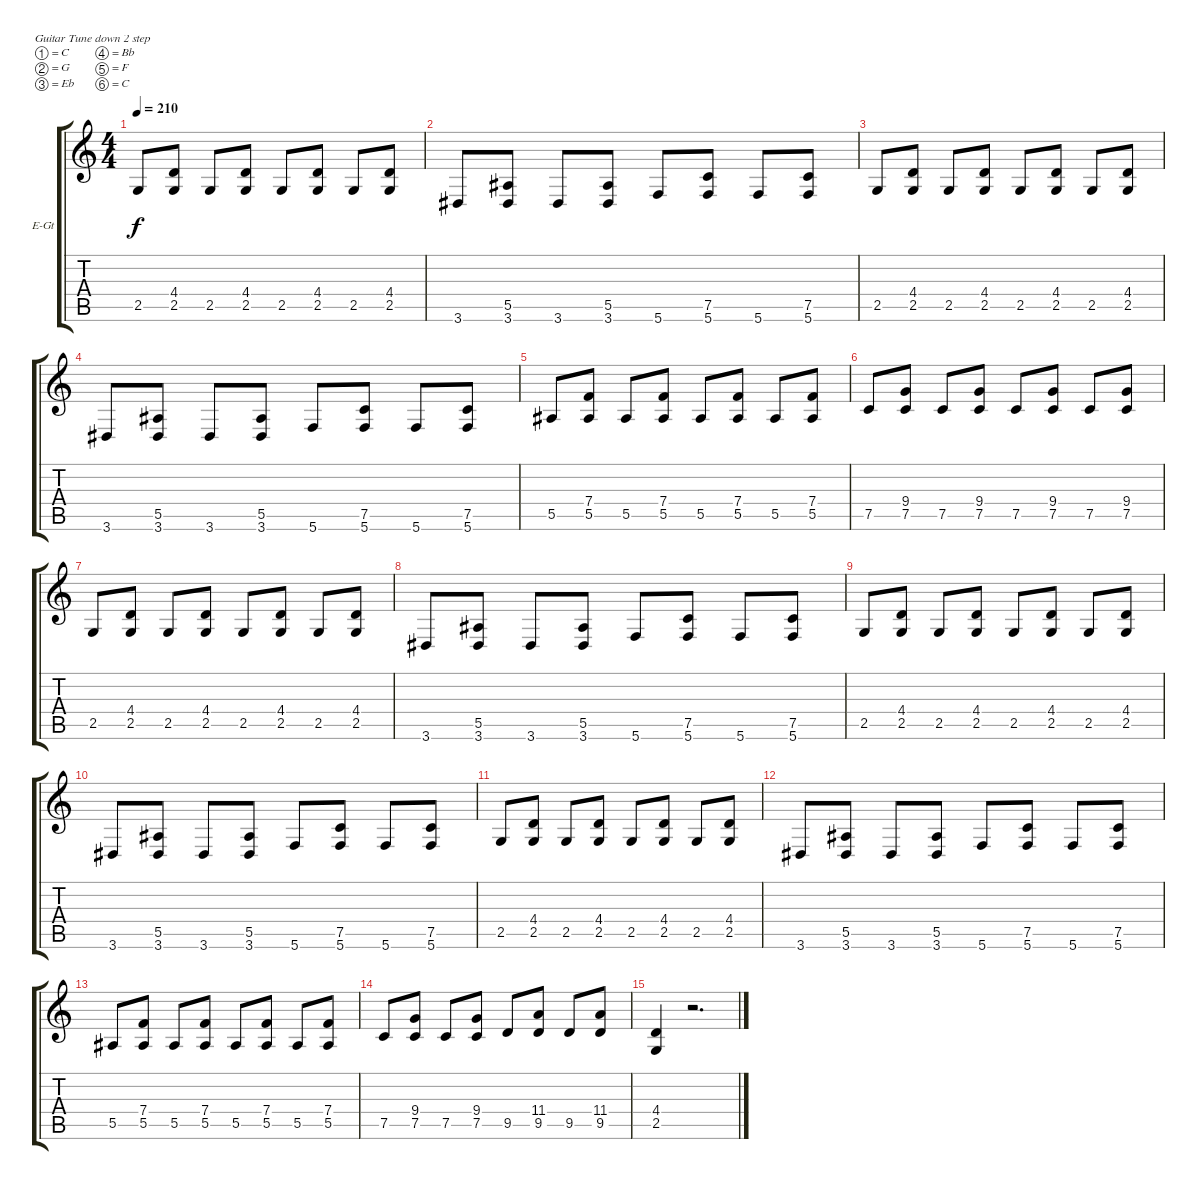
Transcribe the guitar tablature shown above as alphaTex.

\bracketExtendMode groupsimilarinstruments
\firstSystemTrackNameOrientation horizontal
\otherSystemsTrackNameOrientation horizontal
\track ("Guitar" "E-Gt") {instrument distortionguitar}
\staff {score tabs}
\tuning (C4 G3 Eb3 Bb2 F2 C2)
\ts (4 4)
\tempo 210
\clef g2
\ks c
2.5.8{dy f} (4.4 2.5).8 2.5.8 (4.4 2.5).8 2.5.8 (4.4 2.5).8 2.5.8 (4.4 2.5).8 |
3.6.8 (5.5 3.6).8 3.6.8 (5.5 3.6).8 5.6.8 (7.5 5.6).8 5.6.8 (7.5 5.6).8 |
2.5.8 (4.4 2.5).8 2.5.8 (4.4 2.5).8 2.5.8 (4.4 2.5).8 2.5.8 (4.4 2.5).8 |
3.6.8 (5.5 3.6).8 3.6.8 (5.5 3.6).8 5.6.8 (7.5 5.6).8 5.6.8 (7.5 5.6).8 |
5.5.8 (7.4 5.5).8 5.5.8 (7.4 5.5).8 5.5.8 (7.4 5.5).8 5.5.8 (7.4 5.5).8 |
7.5.8 (9.4 7.5).8 7.5.8 (9.4 7.5).8 7.5.8 (9.4 7.5).8 7.5.8 (9.4 7.5).8 |
2.5.8 (4.4 2.5).8 2.5.8 (4.4 2.5).8 2.5.8 (4.4 2.5).8 2.5.8 (4.4 2.5).8 |
3.6.8 (5.5 3.6).8 3.6.8 (5.5 3.6).8 5.6.8 (7.5 5.6).8 5.6.8 (7.5 5.6).8 |
2.5.8 (4.4 2.5).8 2.5.8 (4.4 2.5).8 2.5.8 (4.4 2.5).8 2.5.8 (4.4 2.5).8 |
3.6.8 (5.5 3.6).8 3.6.8 (5.5 3.6).8 5.6.8 (7.5 5.6).8 5.6.8 (7.5 5.6).8 |
2.5.8 (4.4 2.5).8 2.5.8 (4.4 2.5).8 2.5.8 (4.4 2.5).8 2.5.8 (4.4 2.5).8 |
3.6.8 (5.5 3.6).8 3.6.8 (5.5 3.6).8 5.6.8 (7.5 5.6).8 5.6.8 (7.5 5.6).8 |
5.5.8 (7.4 5.5).8 5.5.8 (7.4 5.5).8 5.5.8 (7.4 5.5).8 5.5.8 (7.4 5.5).8 |
7.5.8 (9.4 7.5).8 7.5.8 (9.4 7.5).8 9.5.8 (11.4 9.5).8 9.5.8 (11.4 9.5).8 |
(4.4 2.5).4 r.2{d}
